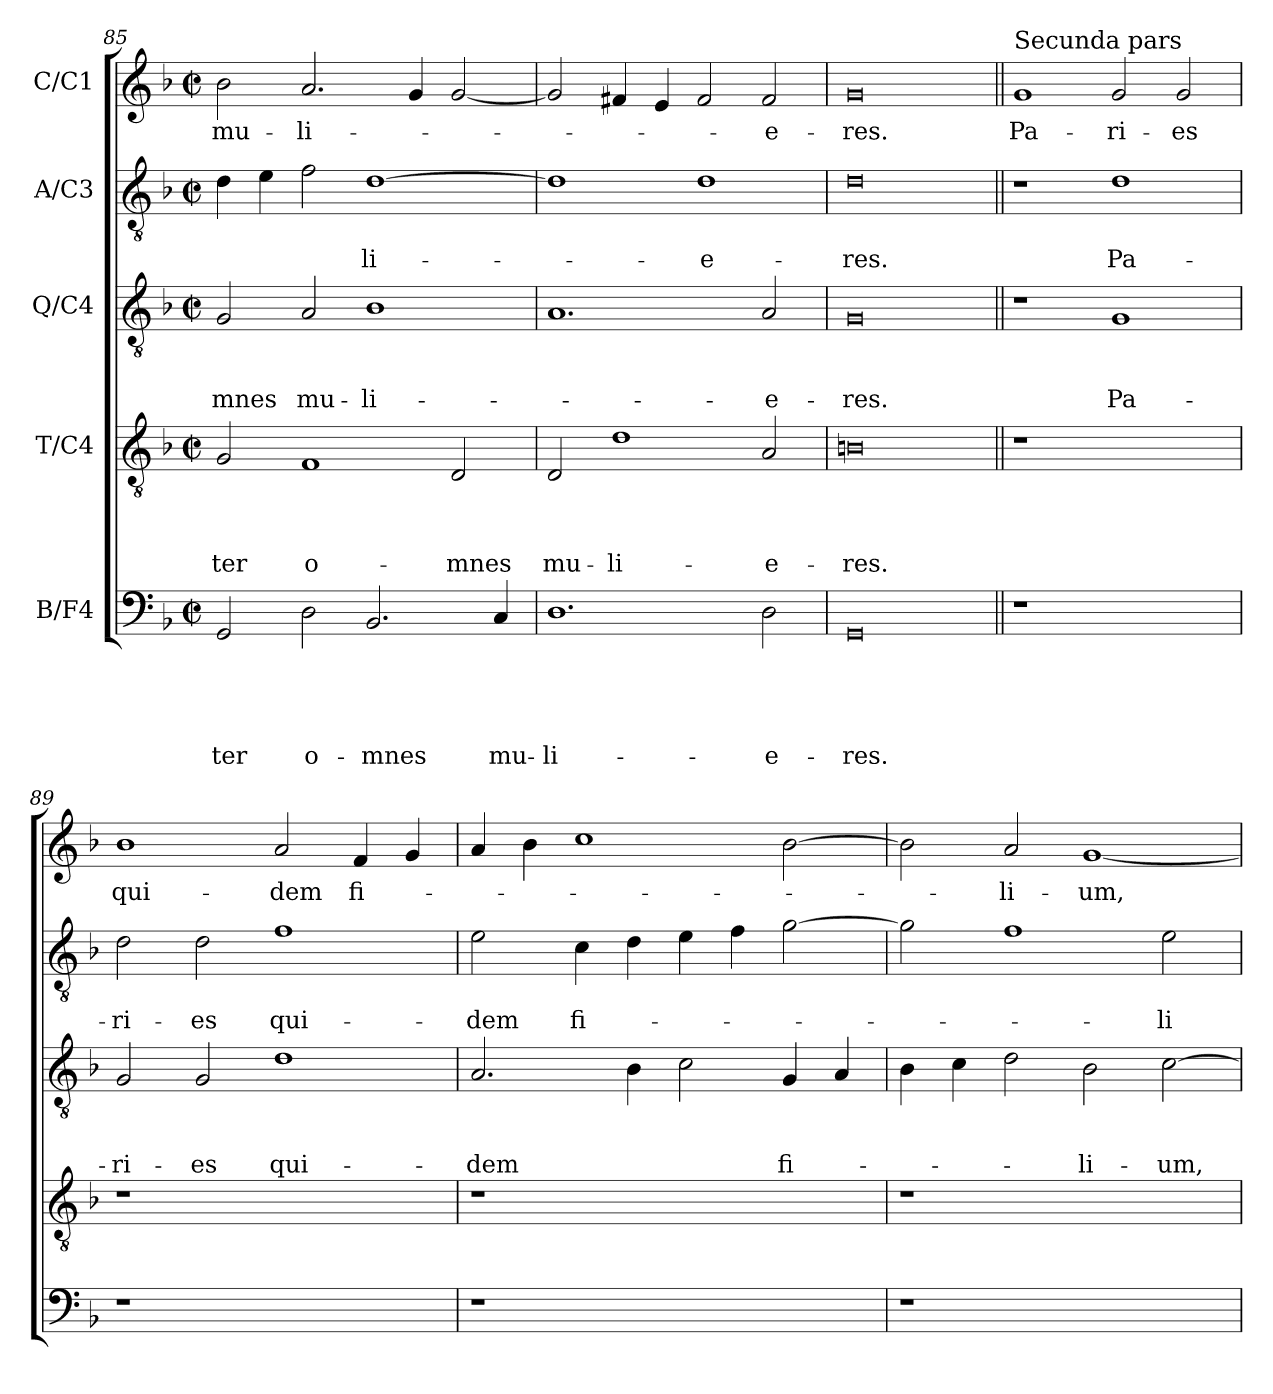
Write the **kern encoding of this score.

**kern	**text	**text	**text	**text	**text	**kern	**text	**text	**text	**text	**kern	**text	**text	**text	**kern	**text	**text	**kern	**text
*part5	*part5	*part5	*part5	*part5	*part5	*part4	*part4	*part4	*part4	*part4	*part3	*part3	*part3	*part3	*part2	*part2	*part2	*part1	*part1
*staff5	*staff5	*staff5	*staff5	*staff5	*staff5	*staff4	*staff4	*staff4	*staff4	*staff4	*staff3	*staff3	*staff3	*staff3	*staff2	*staff2	*staff2	*staff1	*staff1
*I"B/F4	*	*	*	*	*	*I"T/C4	*	*	*	*	*I"Q/C4	*	*	*	*I"A/C3	*	*	*I"C/C1	*
*clefF4	*	*	*	*	*	*clefGv2	*	*	*	*	*clefGv2	*	*	*	*clefGv2	*	*	*clefG2	*
*k[b-]	*	*	*	*	*	*k[b-]	*	*	*	*	*k[b-]	*	*	*	*k[b-]	*	*	*k[b-]	*
*F:	*	*	*	*	*	*F:	*	*	*	*	*F:	*	*	*	*F:	*	*	*F:	*
*M2/2	*	*	*	*	*	*M2/2	*	*	*	*	*M2/2	*	*	*	*M2/2	*	*	*M2/2	*
*met(c|)	*	*	*	*	*	*met(c|)	*	*	*	*	*met(c|)	*	*	*	*met(c|)	*	*	*met(c|)	*
=85	=85	=85	=85	=85	=85	=85	=85	=85	=85	=85	=85	=85	=85	=85	=85	=85	=85	=85	=85
!	!	!	!	!	!LO:LY:b	!	!	!	!	!LO:LY:b	!	!	!	!LO:LY:b	!	!	!	!	!LO:LY:b
2GG/	.	.	.	.	-ter	2G/	.	.	.	-ter	2G/	.	.	-mnes	4d\	.	.	2b-\	mu-
.	.	.	.	.	.	.	.	.	.	.	.	.	.	.	4e\	.	.	.	.
!	!	!	!	!	!LO:LY:b	!	!	!	!	!LO:LY:b	!	!	!	!LO:LY:b	!	!	!	!	!LO:LY:b
2D\	.	.	.	.	o-	1F	.	.	.	o-	2A/	.	.	mu-	2f\	.	.	2.a/	-li-
!	!	!	!	!	!LO:LY:b	!	!	!	!	!	!	!	!	!LO:LY:b	!	!	!LO:LY:b	!	!
2.BB-/	.	.	.	.	-mnes	.	.	.	.	.	1B-	.	.	-li-	[1d	.	-li-	.	.
.	.	.	.	.	.	.	.	.	.	.	.	.	.	.	.	.	.	4g/	.
!	!	!	!	!	!	!	!	!	!	!LO:LY:b	!	!	!	!	!	!	!	!	!
.	.	.	.	.	.	2D/	.	.	.	-mnes	.	.	.	.	.	.	.	[2g/	.
!	!	!	!	!	!LO:LY:b	!	!	!	!	!	!	!	!	!	!	!	!	!	!
4C/	.	.	.	.	mu-	.	.	.	.	.	.	.	.	.	.	.	.	.	.
!!LO:LB:g=z
=86	=86	=86	=86	=86	=86	=86	=86	=86	=86	=86	=86	=86	=86	=86	=86	=86	=86	=86	=86
!	!	!	!	!	!LO:LY:b	!	!	!	!	!LO:LY:b	!	!	!	!	!	!	!	!	!
1.D	.	.	.	.	-li-	2D/	.	.	.	mu-	1.A	.	.	.	1d]	.	.	2g/]	.
!	!	!	!	!	!	!	!	!	!	!LO:LY:b	!	!	!	!	!	!	!	!	!
.	.	.	.	.	.	1d	.	.	.	-li-	.	.	.	.	.	.	.	4f#X/	.
.	.	.	.	.	.	.	.	.	.	.	.	.	.	.	.	.	.	4e/	.
!	!	!	!	!	!	!	!	!	!	!	!	!	!	!	!	!	!LO:LY:b	!	!
.	.	.	.	.	.	.	.	.	.	.	.	.	.	.	1d	.	-e-	2f#/	.
!	!	!	!	!	!LO:LY:b	!	!	!	!	!LO:LY:b	!	!	!	!LO:LY:b	!	!	!	!	!LO:LY:b
2D\	.	.	.	.	-e-	2A/	.	.	.	-e-	2A/	.	.	-e-	.	.	.	2f#/	-e-
=87	=87	=87	=87	=87	=87	=87	=87	=87	=87	=87	=87	=87	=87	=87	=87	=87	=87	=87	=87
!	!	!	!	!	!LO:LY:b	!	!	!	!	!LO:LY:b	!	!	!	!LO:LY:b	!	!	!LO:LY:b	!	!LO:LY:b
0GG	.	.	.	.	-res.	0Bn	.	.	.	-res.	0G	.	.	-res.	0d	.	-res.	0g	-res.
=88||	=88||	=88||	=88||	=88||	=88||	=88||	=88||	=88||	=88||	=88||	=88||	=88||	=88||	=88||	=88||	=88||	=88||	=88||	=88||
!	!	!	!	!	!	!	!	!	!	!	!	!	!	!	!	!	!	!LO:TX:a:t=Secunda pars	!
!	!	!	!	!	!	!	!	!	!	!	!	!	!	!	!	!	!	!	!LO:LY:b
1r	.	.	.	.	.	1r	.	.	.	.	1r	.	.	.	1r	.	.	1g	Pa-
!	!	!	!	!	!	!	!	!	!	!	!	!	!	!LO:LY:b	!	!	!LO:LY:b	!	!LO:LY:b
1ryy	.	.	.	.	.	1ryy	.	.	.	.	1G	.	.	Pa-	1d	.	Pa-	2g/	-ri-
!	!	!	!	!	!	!	!	!	!	!	!	!	!	!	!	!	!	!	!LO:LY:b
.	.	.	.	.	.	.	.	.	.	.	.	.	.	.	.	.	.	2g/	-es
=89	=89	=89	=89	=89	=89	=89	=89	=89	=89	=89	=89	=89	=89	=89	=89	=89	=89	=89	=89
!	!	!	!	!	!	!	!	!	!	!	!	!	!	!LO:LY:b	!	!	!LO:LY:b	!	!LO:LY:b
1r	.	.	.	.	.	1r	.	.	.	.	2G/	.	.	-ri-	2d\	.	-ri-	1b-	qui-
!	!	!	!	!	!	!	!	!	!	!	!	!	!	!LO:LY:b	!	!	!LO:LY:b	!	!
.	.	.	.	.	.	.	.	.	.	.	2G/	.	.	-es	2d\	.	-es	.	.
!	!	!	!	!	!	!	!	!	!	!	!	!	!	!LO:LY:b	!	!	!LO:LY:b	!	!LO:LY:b
1ryy	.	.	.	.	.	1ryy	.	.	.	.	1d	.	.	qui-	1f	.	qui-	2a/	-dem
!	!	!	!	!	!	!	!	!	!	!	!	!	!	!	!	!	!	!	!LO:LY:b
.	.	.	.	.	.	.	.	.	.	.	.	.	.	.	.	.	.	4f/	fi-
.	.	.	.	.	.	.	.	.	.	.	.	.	.	.	.	.	.	4g/	.
=90	=90	=90	=90	=90	=90	=90	=90	=90	=90	=90	=90	=90	=90	=90	=90	=90	=90	=90	=90
!	!	!	!	!	!	!	!	!	!	!	!	!	!	!LO:LY:b	!	!	!LO:LY:b	!	!
1r	.	.	.	.	.	1r	.	.	.	.	2.A/	.	.	-dem	2e\	.	-dem	4a/	.
.	.	.	.	.	.	.	.	.	.	.	.	.	.	.	.	.	.	4b-\	.
!	!	!	!	!	!	!	!	!	!	!	!	!	!	!	!	!	!LO:LY:b	!	!
.	.	.	.	.	.	.	.	.	.	.	.	.	.	.	4c\	.	fi-	1cc	.
.	.	.	.	.	.	.	.	.	.	.	4B-\	.	.	.	4d\	.	.	.	.
1ryy	.	.	.	.	.	1ryy	.	.	.	.	2c\	.	.	.	4e\	.	.	.	.
.	.	.	.	.	.	.	.	.	.	.	.	.	.	.	4f\	.	.	.	.
!	!	!	!	!	!	!	!	!	!	!	!	!	!	!LO:LY:b	!	!	!	!	!
.	.	.	.	.	.	.	.	.	.	.	4G/	.	.	fi-	[2g\	.	.	[2b-\	.
.	.	.	.	.	.	.	.	.	.	.	4A/	.	.	.	.	.	.	.	.
!!LO:LB:g=z
=91	=91	=91	=91	=91	=91	=91	=91	=91	=91	=91	=91	=91	=91	=91	=91	=91	=91	=91	=91
1r	.	.	.	.	.	1r	.	.	.	.	4B-\	.	.	.	2g\]	.	.	2b-\]	.
.	.	.	.	.	.	.	.	.	.	.	4c\	.	.	.	.	.	.	.	.
!	!	!	!	!	!	!	!	!	!	!	!	!	!	!	!	!	!	!	!LO:LY:b
.	.	.	.	.	.	.	.	.	.	.	2d\	.	.	.	1f	.	.	2a/	-li-
!	!	!	!	!	!	!	!	!	!	!	!	!	!	!LO:LY:b	!	!	!	!	!LO:LY:b
1ryy	.	.	.	.	.	1ryy	.	.	.	.	2B-\	.	.	-li-	.	.	.	[1g	-um,
!	!	!	!	!	!	!	!	!	!	!	!	!	!	!LO:LY:b	!	!	!LO:LY:b	!	!
.	.	.	.	.	.	.	.	.	.	.	[2c\	.	.	-um,	2e\	.	-li-	.	.
=	=	=	=	=	=	=	=	=	=	=	=	=	=	=	=	=	=	=	=
*-	*-	*-	*-	*-	*-	*-	*-	*-	*-	*-	*-	*-	*-	*-	*-	*-	*-	*-	*-
